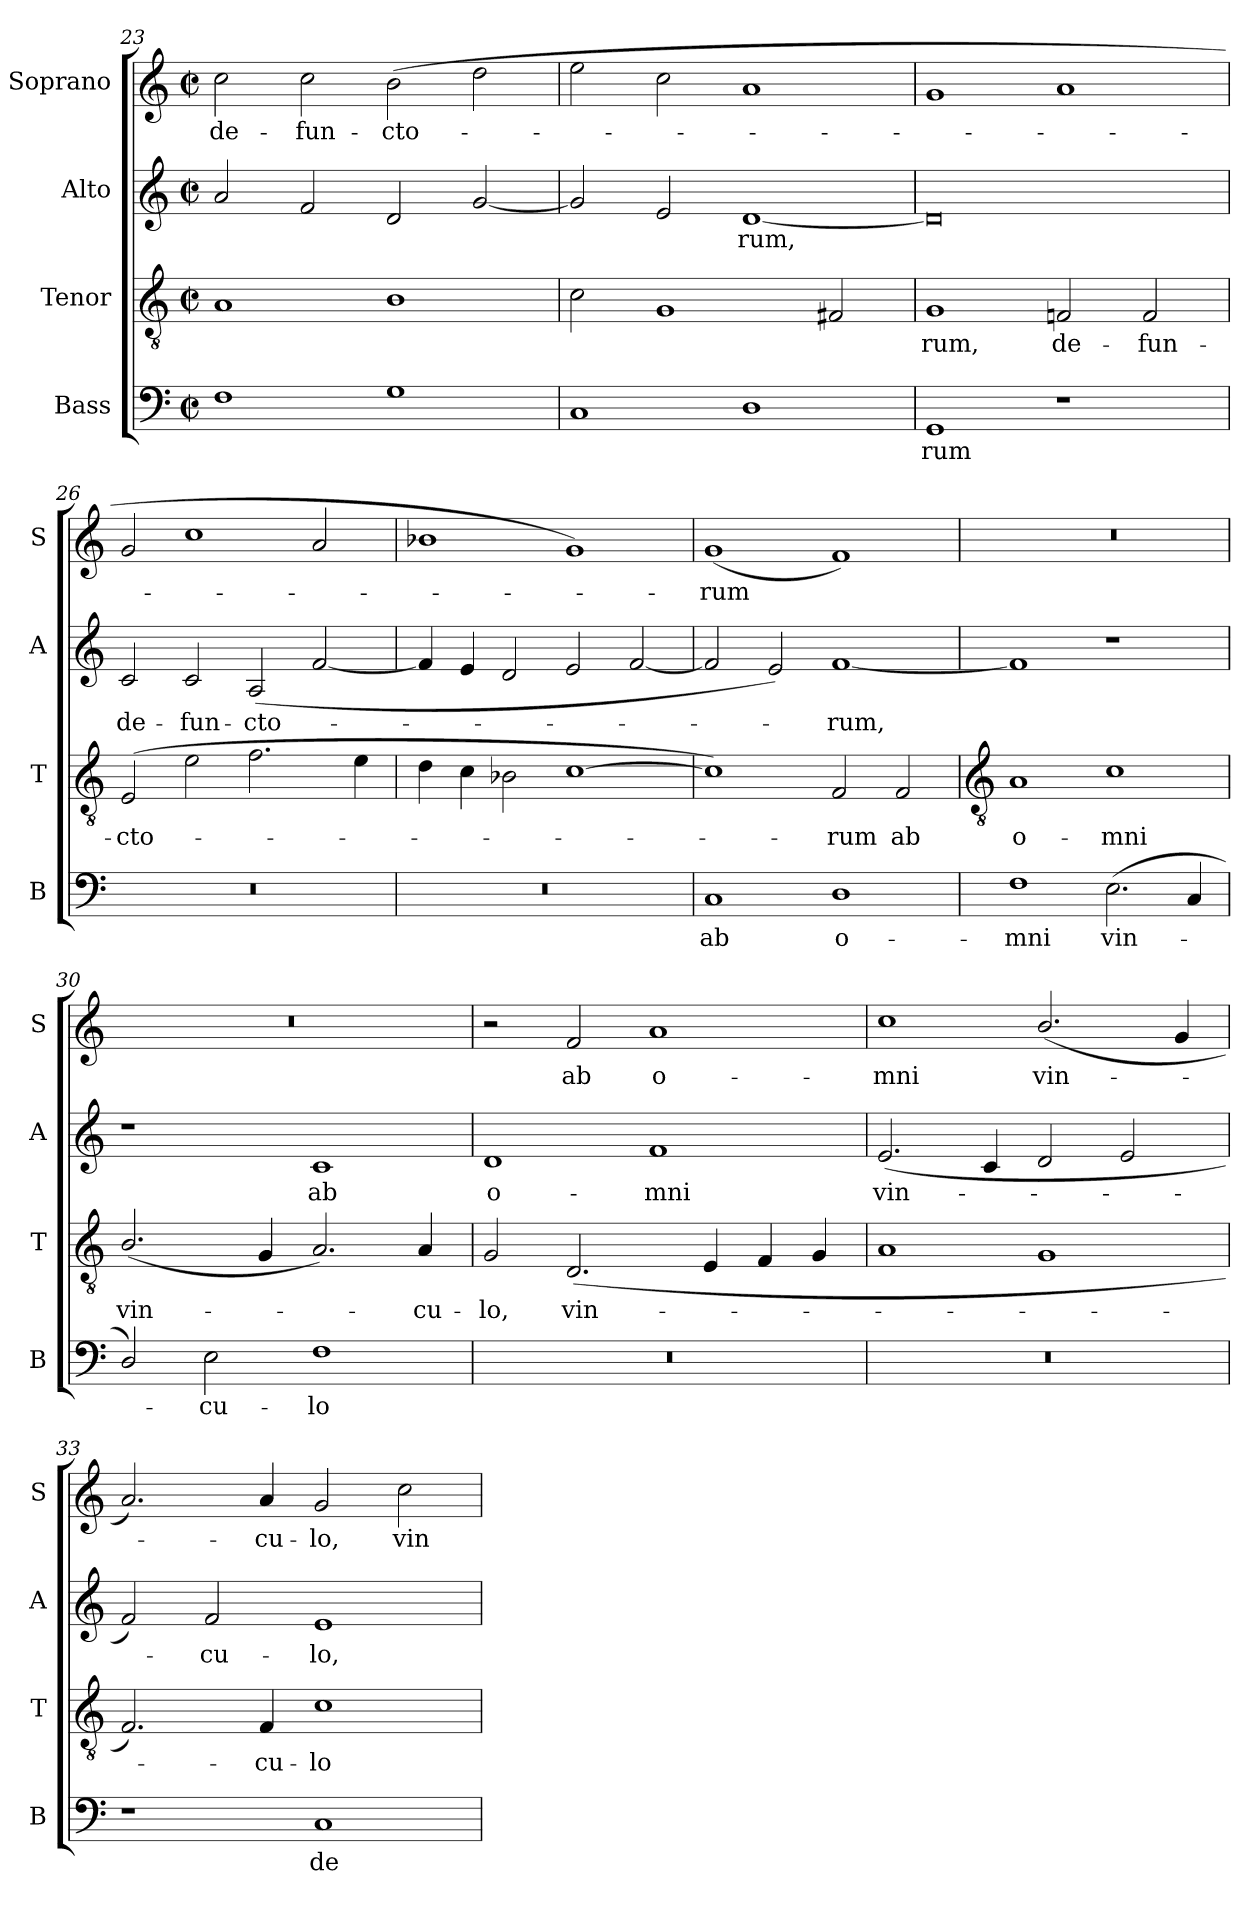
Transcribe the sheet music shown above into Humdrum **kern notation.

**kern	**text	**kern	**text	**kern	**text	**kern	**text
*part4	*part4	*part3	*part3	*part2	*part2	*part1	*part1
*staff4	*staff4	*staff3	*staff3	*staff2	*staff2	*staff1	*staff1
*I"Bass	*	*I"Tenor	*	*I"Alto	*	*I"Soprano	*
*I'B	*	*I'T	*	*I'A	*	*I'S	*
*clefF4	*	*clefGv2	*	*clefG2	*	*clefG2	*
*k[]	*	*k[]	*	*k[]	*	*k[]	*
*C:	*	*C:	*	*C:	*	*C:	*
*M4/2	*	*M4/2	*	*M4/2	*	*M4/2	*
*met(c|)	*	*met(c|)	*	*met(c|)	*	*met(c|)	*
=23	=23	=23	=23	=23	=23	=23	=23
!	!	!	!	!	!	!	!LO:LY:b
1F	.	1A	.	2a	.	2cc	de-
!	!	!	!	!	!	!	!LO:LY:b
.	.	.	.	2f	.	2cc	-fun-
!	!	!	!	!	!	!	!LO:LY:b
1G	.	1B	.	2d	.	(>2b	-cto-
.	.	.	.	[2g	.	2dd	.
=24	=24	=24	=24	=24	=24	=24	=24
1C	.	2c	.	2g]	.	2ee	.
.	.	1G	.	2e	.	2cc	.
!	!	!	!	!	!LO:LY:b	!	!
1D	.	.	.	[1d	rum,	1a	.
.	.	2F#X	.	.	.	.	.
=25	=25	=25	=25	=25	=25	=25	=25
!	!LO:LY:b	!	!LO:LY:b	!	!	!	!
1GG	rum	1G	rum,	0d]	.	1g	.
!	!	!	!LO:LY:b	!	!	!	!
1r	.	2Fn	de-	.	.	1a	.
!	!	!	!LO:LY:b	!	!	!	!
.	.	2F	-fun-	.	.	.	.
=26	=26	=26	=26	=26	=26	=26	=26
!	!	!	!LO:LY:b	!	!LO:LY:b	!	!
0r	.	(<2E	-cto-	2c	de-	2g	.
!	!	!	!	!	!LO:LY:b	!	!
.	.	2e	.	2c	-fun-	1cc	.
!	!	!	!	!	!LO:LY:b	!	!
.	.	2.f	.	(<2A	-cto-	.	.
.	.	.	.	[2f	.	2a	.
.	.	4e	.	.	.	.	.
=27	=27	=27	=27	=27	=27	=27	=27
0r	.	4d	.	4f]	.	1b-X	.
.	.	4c	.	4e	.	.	.
.	.	2B-X	.	2d	.	.	.
.	.	[1c	.	2e	.	1g)	.
.	.	.	.	[2f	.	.	.
=28	=28	=28	=28	=28	=28	=28	=28
!	!LO:LY:b	!	!	!	!	!	!LO:LY:b
1C	ab	1c])	.	2f]	.	(<1g	rum
.	.	.	.	2e)	.	.	.
!	!LO:LY:b	!	!LO:LY:b	!	!LO:LY:b	!	!
1D	o-	2F	rum	[1f	rum,	1f)	.
!	!	!	!LO:LY:b	!	!	!	!
.	.	2F	ab	.	.	.	.
!!LO:LB:g=z
=29	=29	=29	=29	=29	=29	=29	=29
*	*	*clefGv2	*	*	*	*	*
!	!LO:LY:b	!	!LO:LY:b	!	!	!	!
1F	-mni	1A	o-	1f]	.	0r	.
!	!LO:LY:b	!	!LO:LY:b	!	!	!	!
(<2.E	vin-	1c	-mni	1r	.	.	.
4C	.	.	.	.	.	.	.
=30	=30	=30	=30	=30	=30	=30	=30
!	!	!	!LO:LY:b	!	!	!	!
2D/)	.	(<2.B/	vin-	1r	.	0r	.
!	!LO:LY:b	!	!	!	!	!	!
2E	cu-	.	.	.	.	.	.
.	.	4G	.	.	.	.	.
!	!LO:LY:b	!	!	!	!LO:LY:b	!	!
1F	-lo	2.A)	.	1c	ab	.	.
!	!	!	!LO:LY:b	!	!	!	!
.	.	4A	cu-	.	.	.	.
=31	=31	=31	=31	=31	=31	=31	=31
!	!	!	!LO:LY:b	!	!LO:LY:b	!	!
0r	.	2G	-lo,	1d	o-	2r	.
!	!	!	!LO:LY:b	!	!	!	!LO:LY:b
.	.	(<2.D	vin-	.	.	2f	ab
!	!	!	!	!	!LO:LY:b	!	!LO:LY:b
.	.	.	.	1f	-mni	1a	o-
.	.	4E	.	.	.	.	.
.	.	4F	.	.	.	.	.
.	.	4G	.	.	.	.	.
=32	=32	=32	=32	=32	=32	=32	=32
!	!	!	!	!	!LO:LY:b	!	!LO:LY:b
0r	.	1A	.	(<2.e	vin-	1cc	-mni
.	.	.	.	4c	.	.	.
!	!	!	!	!	!	!	!LO:LY:b
.	.	1G	.	2d	.	(<2.b/	vin-
.	.	.	.	2e	.	.	.
.	.	.	.	.	.	4g	.
=33	=33	=33	=33	=33	=33	=33	=33
1r	.	2.F)	.	2f)	.	2.a)	.
!	!	!	!	!	!LO:LY:b	!	!
.	.	.	.	2f	cu-	.	.
!	!	!	!LO:LY:b	!	!	!	!LO:LY:b
.	.	4F	cu-	.	.	4a	cu-
!	!LO:LY:b	!	!LO:LY:b	!	!LO:LY:b	!	!LO:LY:b
1C	de-	1c	-lo	1e	-lo,	2g	-lo,
!	!	!	!	!	!	!	!LO:LY:b
.	.	.	.	.	.	2cc	vin-
=	=	=	=	=	=	=	=
*-	*-	*-	*-	*-	*-	*-	*-
